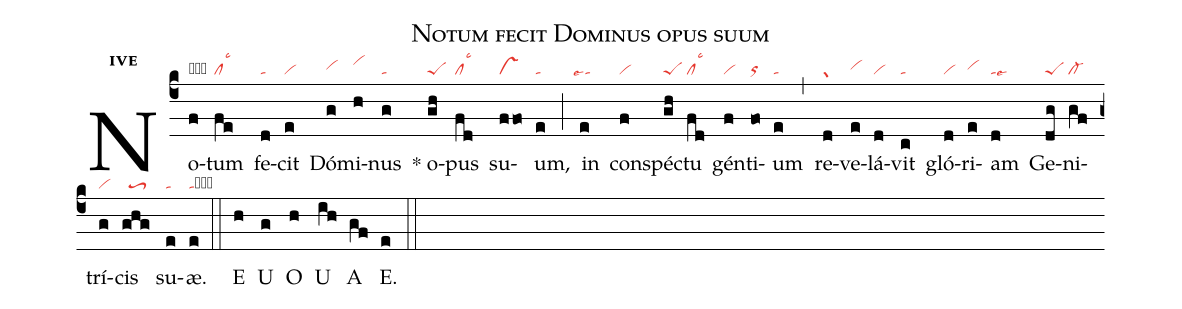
name:Notum fecit Dominus opus suum;
office-part:an;
mode:4e;
nabc-lines:1;
%%
initial-style: 1;
name: Notum fecit Dominus opus suum;
mode: 4;
office-part: Antiphona;
annotation: Ant.;
annotation: iv e;
nabc-lines:1;
%%
(c4) No(f|obvi)tum(fe|cllsc3) fe(d|ta)cit(e|vi) Dó(g|vihh)mi(h|vihj)nus(g|ta) <sp>*</sp> o(gh|peS)pus(fd|cllsc3) su(ffo|vs)um,(e|ta) (;) in(e|``talse4) con(f|vi)spéc(gh|peS)tu(fd|cllsc3) gén(f|vi)ti(fo|orhg)um(e|ta) (,) re(d|gr)ve(e|vihh)lá(d|vi)vit(c|ta) gló(d|vi)ri(e|vihh)am(d|talse6) Ge(dg|peS)ni(gf|cl-)trí(g|vi)cis(ghg|//toS3) su(e|ta)æ.(e|tacb) (::)
<eu>E(h) U(g) O(h) U(ih) A(gf) E.(e) </eu> (::)
